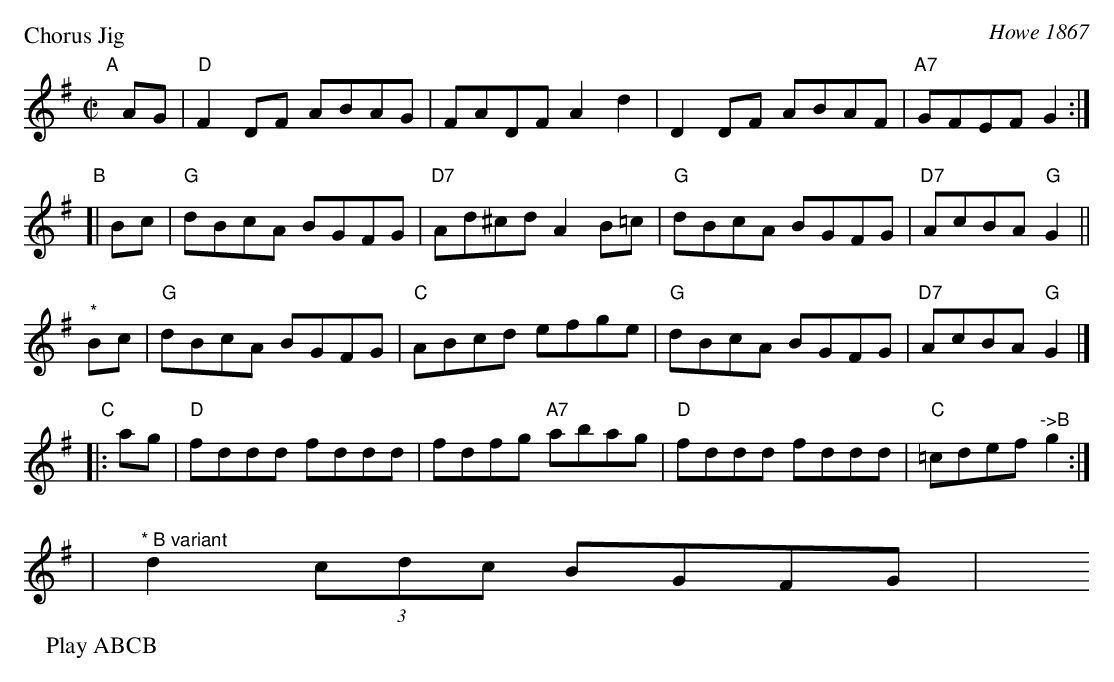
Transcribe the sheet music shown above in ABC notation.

X:1
P: Chorus Jig
O: Howe 1867
M: C|
L: 1/8
K: Dmix
"A"[|]\
AG | "D"F2DF ABAG | FADF A2d2 | D2DF ABAF | "A7"GFEF G2 :|
"B"[|\
Bc | "G"dBcA BGFG | "D7"Ad^cd A2B=c| "G"dBcA BGFG | "D7"AcBA "G"G2 ||
"^*"\
Bc | "G"dBcA BGFG |  "C"ABcd  efge | "G"dBcA BGFG | "D7"AcBA "G"G2 |]
"C"|:\
ag | "D"fddd fddd | fdfg "A7"abag | "D"fddd fddd | "C"=cdef "^->B"g2 :|
|"^* B variant" d2 (3cdc BGFG | y8 y8 y8 y8 y8 y8 y8 y8
P: Play ABCB
